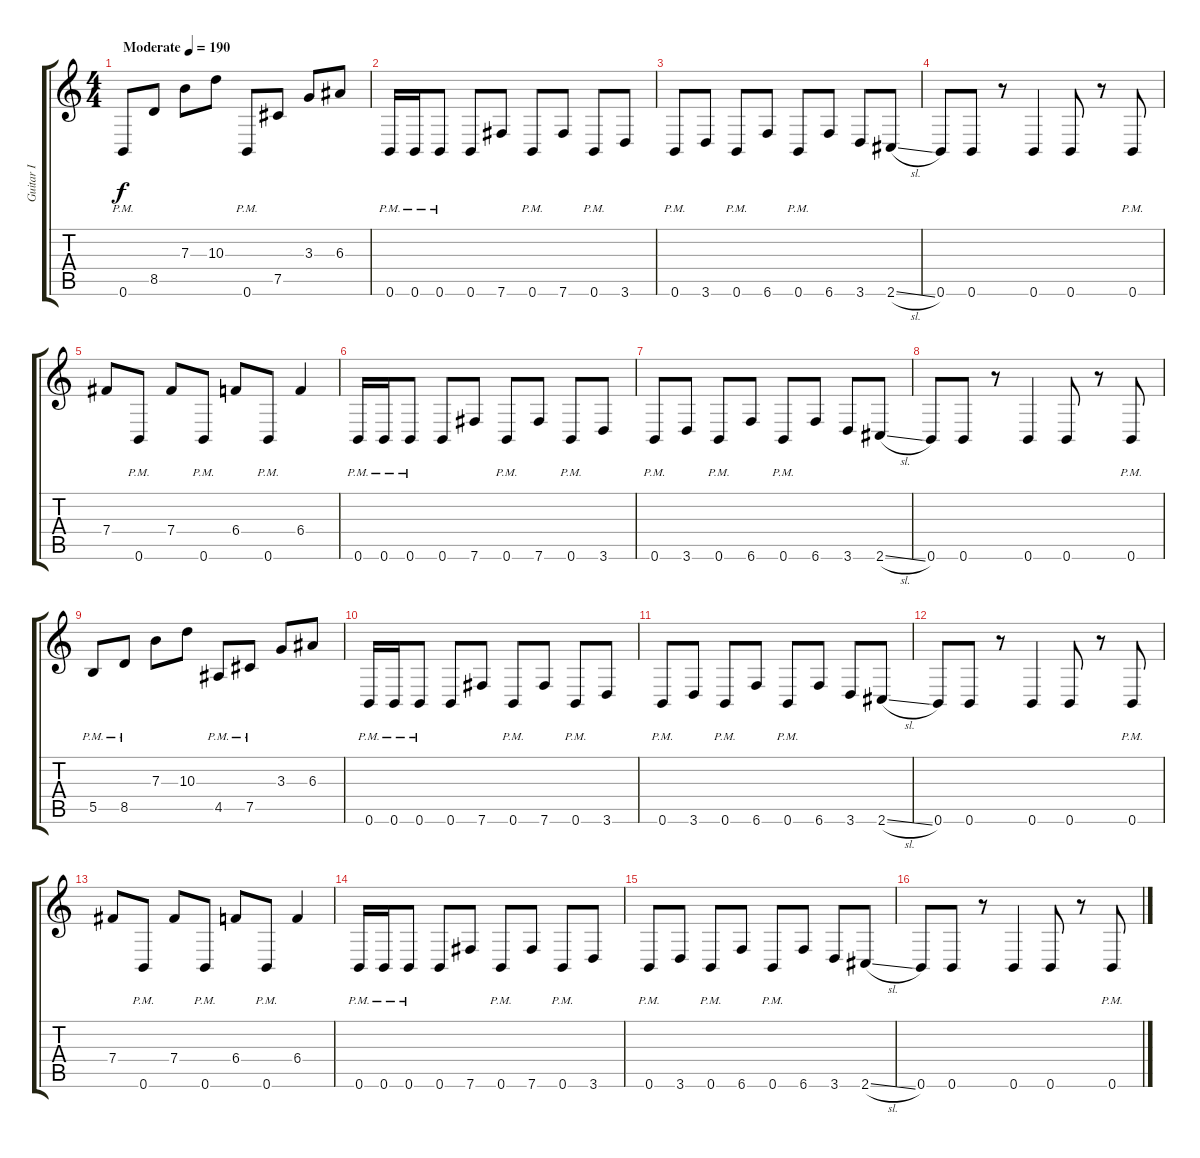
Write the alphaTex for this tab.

\track ("Guitar I" "Guitar I") {instrument distortionguitar}
\staff {score tabs}
\tuning (Db4 Ab3 E3 B2 Gb2 B1) {hide}
\ts (4 4)
\tempo (190 "Moderate")
\clef g2
\ks c
0.6{pm}.8{dy f instrument distortionguitar} 8.5.8 7.3.8 10.3.8 0.6{pm}.8 7.5.8 3.3.8 6.3.8 |
0.6{pm}.16 0.6{pm}.16 0.6{pm}.8 0.6.8 7.6.8 0.6{pm}.8 7.6.8 0.6{pm}.8 3.6.8 |
0.6{pm}.8 3.6.8 0.6{pm}.8 6.6.8 0.6{pm}.8 6.6.8 3.6.8 2.6{sl}.8 |
0.6.8 0.6.8 r.8 0.6.4 0.6.8 r.8 0.6{pm}.8 |
7.4.8 0.6{pm}.8 7.4.8 0.6{pm}.8 6.4.8 0.6{pm}.8 6.4.4 |
0.6{pm}.16 0.6{pm}.16 0.6{pm}.8 0.6.8 7.6.8 0.6{pm}.8 7.6.8 0.6{pm}.8 3.6.8 |
0.6{pm}.8 3.6.8 0.6{pm}.8 6.6.8 0.6{pm}.8 6.6.8 3.6.8 2.6{sl}.8 |
0.6.8 0.6.8 r.8 0.6.4 0.6.8 r.8 0.6{pm}.8 |
5.5{pm}.8 8.5{pm}.8 7.3.8 10.3.8 4.5{pm}.8 7.5{pm}.8 3.3.8 6.3.8 |
0.6{pm}.16 0.6{pm}.16 0.6{pm}.8 0.6.8 7.6.8 0.6{pm}.8 7.6.8 0.6{pm}.8 3.6.8 |
0.6{pm}.8 3.6.8 0.6{pm}.8 6.6.8 0.6{pm}.8 6.6.8 3.6.8 2.6{sl}.8 |
0.6.8 0.6.8 r.8 0.6.4 0.6.8 r.8 0.6{pm}.8 |
7.4.8 0.6{pm}.8 7.4.8 0.6{pm}.8 6.4.8 0.6{pm}.8 6.4.4 |
0.6{pm}.16 0.6{pm}.16 0.6{pm}.8 0.6.8 7.6.8 0.6{pm}.8 7.6.8 0.6{pm}.8 3.6.8 |
0.6{pm}.8 3.6.8 0.6{pm}.8 6.6.8 0.6{pm}.8 6.6.8 3.6.8 2.6{sl}.8 |
0.6.8 0.6.8 r.8 0.6.4 0.6.8 r.8 0.6{pm}.8
